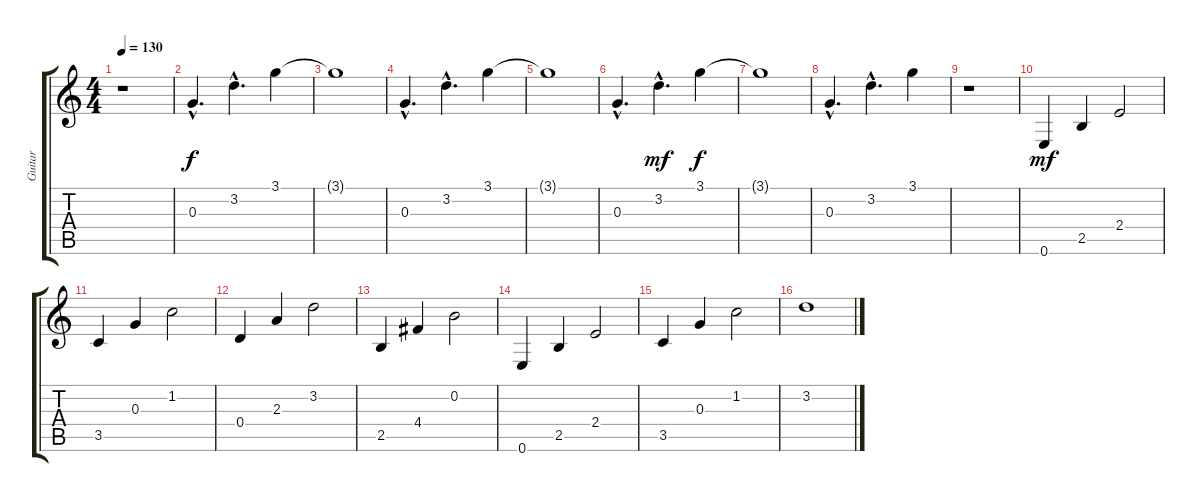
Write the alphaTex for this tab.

\track ("Guitar " "Guitar ") {instrument electricguitarclean}
\staff {score tabs}
\tuning (E4 B3 G3 D3 A2 E2) {hide}
\ts (4 4)
\tempo 130
\clef g2
\ks c
r.1{dy f} |
0.3{hac}.4{d} 3.2{hac}.4{d} 3.1.4 |
3.1{t}.1 |
0.3{hac}.4{d} 3.2{hac}.4{d} 3.1.4 |
3.1{t}.1 |
0.3{hac}.4{d} 3.2{hac}.4{d dy mf} 3.1.4{dy f} |
3.1{t}.1 |
0.3{hac}.4{d} 3.2{hac}.4{d} 3.1.4 |
r.1 |
0.6.4{dy mf} 2.5.4 2.4.2 |
3.5.4 0.3.4 1.2.2 |
0.4.4 2.3.4 3.2.2 |
2.5.4 4.4.4 0.2.2 |
0.6.4 2.5.4 2.4.2 |
3.5.4 0.3.4 1.2.2 |
3.2.1
